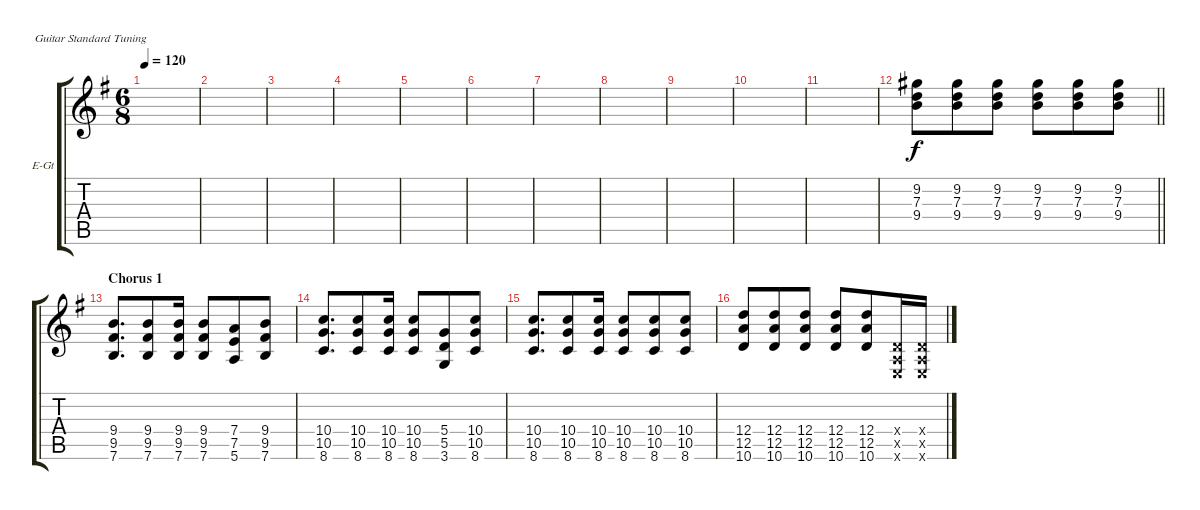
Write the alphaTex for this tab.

\bracketExtendMode groupsimilarinstruments
\firstSystemTrackNameOrientation horizontal
\otherSystemsTrackNameOrientation horizontal
\track ("guitar drive (Artur Potemkin)" "E-Gt") {instrument electricguitarclean}
\staff {score tabs}
\tuning (E4 B3 G3 D3 A2 E2)
\ts (6 8)
\tempo 120
\clef g2
\scale
0.333333
\ks eminor
|
\scale
0.333333 |
\scale
0.333333 |
\scale
0.333333 |
\scale
0.333333 |
\scale
0.333333 |
\scale
0.333333 |
\scale
0.333333 |
\scale
0.333333 |
\scale
0.333333 |
\scale
0.333333 |
\scale
0.333333
\barLineRight lightlight
(9.2 7.3 9.4).8 (9.2 7.3 9.4).8 (9.2 7.3 9.4).8 (9.2 7.3 9.4).8 (9.2 7.3 9.4).8 (9.2 7.3 9.4).8 |
\section ("" "Chorus 1")
\scale
0.333333 (9.4 9.5 7.6).8{d} (9.4 9.5 7.6).8 (9.4 9.5 7.6).16 (9.4 9.5 7.6).8 (7.4 7.5 5.6).8 (9.4 9.5 7.6).8 |
\scale
0.333333 (10.4 10.5 8.6).8{d} (8.6 10.5 10.4).8 (8.6 10.5 10.4).16 (8.6 10.5 10.4).8 (5.5 5.4 3.6).8 (8.6 10.5 10.4).8 |
\scale
0.333333 (10.4 10.5 8.6).8{d} (8.6 10.5 10.4).8 (8.6 10.5 10.4).16 (8.6 10.5 10.4).8 (10.5 10.4 8.6).8 (8.6 10.5 10.4).8 |
\scale
0.333333 (12.4 12.5 10.6).8 (12.4 12.5 10.6).8 (12.4 12.5 10.6).8 (12.4 12.5 10.6).8 (12.4 12.5 10.6).8 (0.4{x} 0.5{x} 0.6{x}).16 (0.5{x} 0.4{x} 0.6{x}).16
